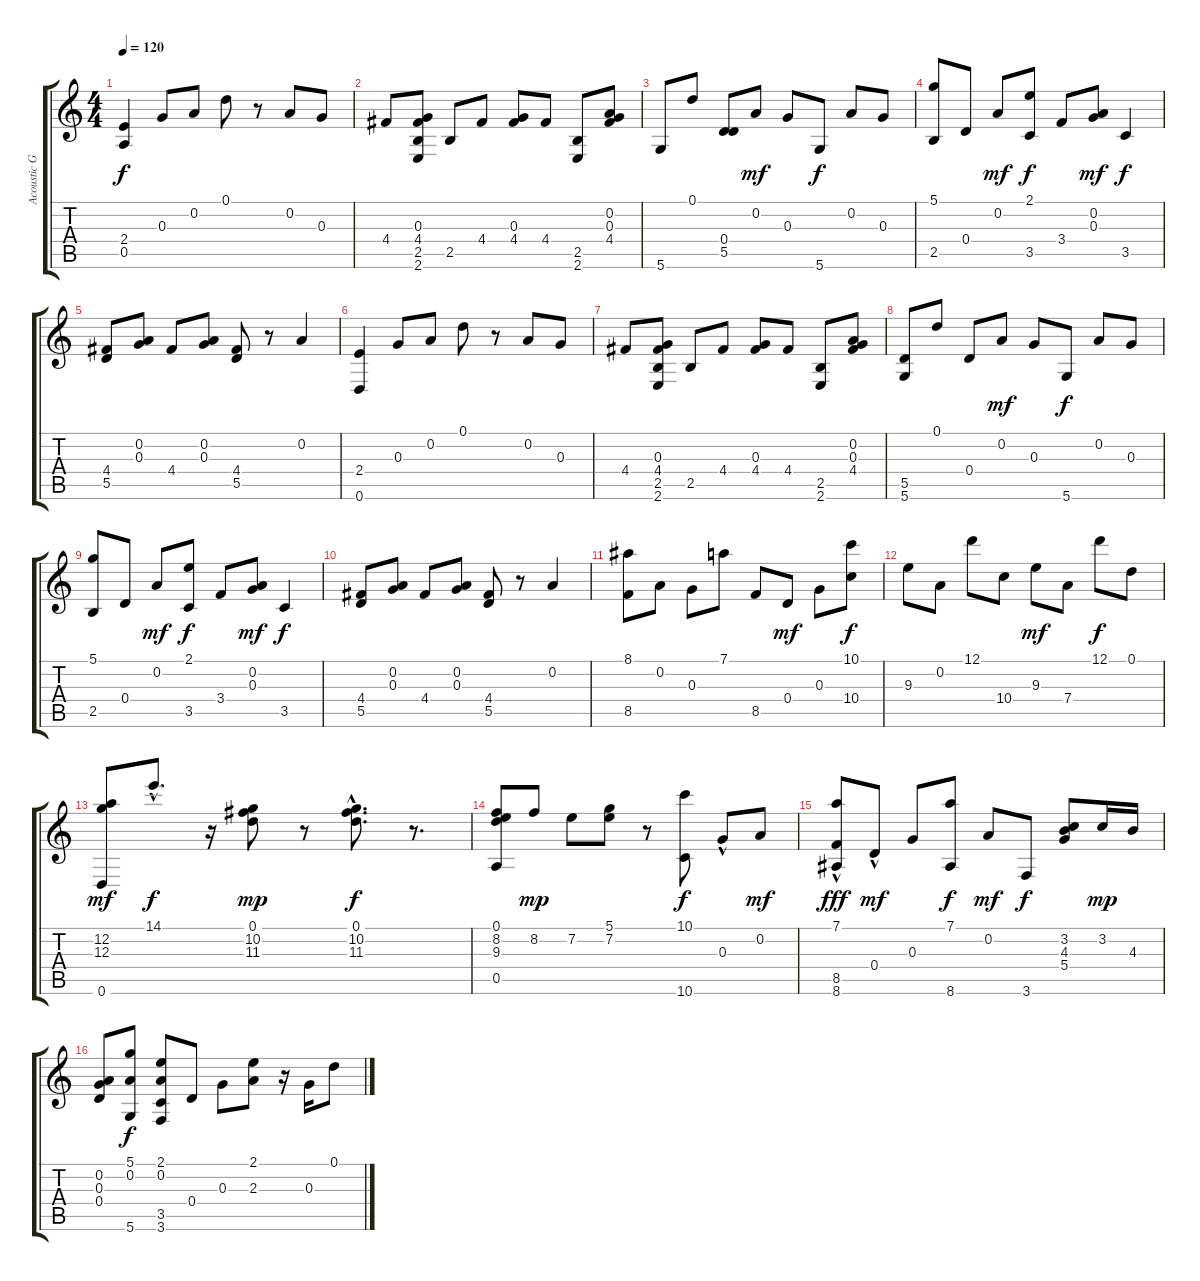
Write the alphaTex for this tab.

\track ("Acoustic Guitar" "Acoustic G") {instrument acousticguitarsteel}
\staff {score tabs}
\tuning (D4 A3 G3 D3 A2 D2) {hide}
\ts (4 4)
\tempo 120
\clef g2
\ks c
(2.4 0.5).4{dy f instrument acousticguitarsteel} 0.3.8 0.2.8 0.1.8 r.8 0.2.8 0.3.8 |
4.4.8 (0.3 4.4 2.5 2.6).8 2.5.8 4.4.8 (0.3 4.4).8 4.4.8 (2.5 2.6).8 (0.2 0.3 4.4).8 |
5.6.8 0.1.8 (0.4 5.5).8 0.2.8{dy mf} 0.3.8 5.6.8{dy f} 0.2.8 0.3.8 |
(5.1 2.5).8 0.4.8 0.2.8{dy mf} (2.1 3.5).8{dy f} 3.4.8 (0.2 0.3).8{dy mf} 3.5.4{dy f} |
(4.4 5.5).8 (0.2 0.3).8 4.4.8 (0.2 0.3).8 (4.4 5.5).8 r.8 0.2.4 |
(2.4 0.6).4 0.3.8 0.2.8 0.1.8 r.8 0.2.8 0.3.8 |
4.4.8 (0.3 4.4 2.5 2.6).8 2.5.8 4.4.8 (0.3 4.4).8 4.4.8 (2.5 2.6).8 (0.2 0.3 4.4).8 |
(5.5 5.6).8 0.1.8 0.4.8 0.2.8{dy mf} 0.3.8 5.6.8{dy f} 0.2.8 0.3.8 |
(5.1 2.5).8 0.4.8 0.2.8{dy mf} (2.1 3.5).8{dy f} 3.4.8 (0.2 0.3).8{dy mf} 3.5.4{dy f} |
(4.4 5.5).8 (0.2 0.3).8 4.4.8 (0.2 0.3).8 (4.4 5.5).8 r.8 0.2.4 |
(8.1 8.5).8 0.2.8 0.3.8 7.1.8 8.5.8 0.4.8{dy mf} 0.3.8 (10.1 10.4).8{dy f} |
9.3.8 0.2.8 12.1.8 10.4.8 9.3.8{dy mf} 7.4.8 12.1.8{dy f} 0.1.8 |
(12.2 12.3 0.6).8{dy mf} 14.1{hac}.8{d dy f} r.16 (0.1 10.2 11.3).8{dy mp} r.8 (0.1{hac} 10.2{hac} 11.3{hac}).8{d dy f} r.8{d} |
(0.1 8.2 9.3 0.5).8 8.2.8{dy mp} 7.2.8 (5.1 7.2).8 r.8 (10.1 10.6).8{dy f} 0.3{hac}.8 0.2.8{dy mf} |
(7.1{hac} 8.5{hac} 8.6{hac}).8{dy fff} 0.4{hac}.8{dy mf} 0.3.8 (7.1 8.6).8{dy f} 0.2.8{dy mf} 3.6.8{dy f} (3.2 4.3 5.4).8 3.2.16{dy mp} 4.3.16 |
(0.2 0.3 0.4).8 (5.1 0.2 5.6).8{dy f} (2.1 0.2 3.5 3.6).8 0.4.8 0.3.8 (2.1 2.3).8 r.16 0.3.16 0.1.8
